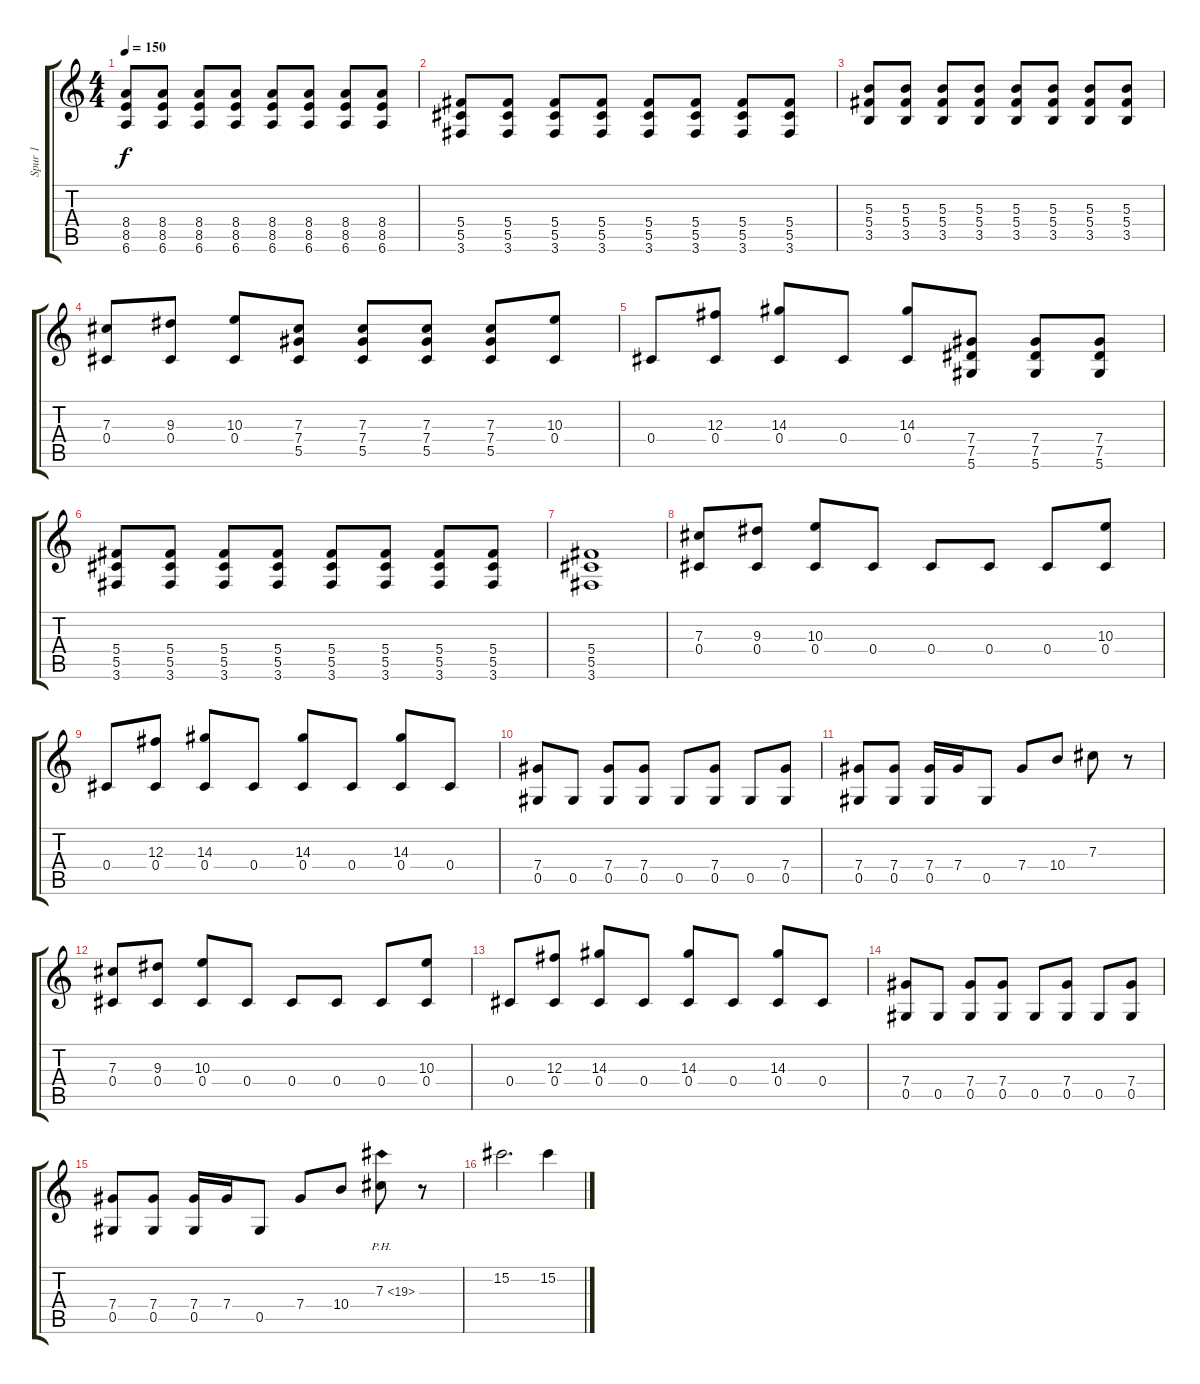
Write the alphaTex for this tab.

\track ("Spur 1" "Spur 1") {instrument distortionguitar}
\staff {score tabs}
\tuning (Eb4 Bb3 Gb3 Db3 Ab2 Eb2) {hide}
\ts (4 4)
\tempo 150
\clef g2
\ks c
(8.4 8.5 6.6).8{dy f} (8.4 8.5 6.6).8 (8.4 8.5 6.6).8 (8.4 8.5 6.6).8 (8.4 8.5 6.6).8 (8.4 8.5 6.6).8 (8.4 8.5 6.6).8 (8.4 8.5 6.6).8 |
(5.4 5.5 3.6).8 (5.4 5.5 3.6).8 (5.4 5.5 3.6).8 (5.4 5.5 3.6).8 (5.4 5.5 3.6).8 (5.4 5.5 3.6).8 (5.4 5.5 3.6).8 (5.4 5.5 3.6).8 |
(5.3 5.4 3.5).8 (5.3 5.4 3.5).8 (5.3 5.4 3.5).8 (5.3 5.4 3.5).8 (5.3 5.4 3.5).8 (5.3 5.4 3.5).8 (5.3 5.4 3.5).8 (5.3 5.4 3.5).8 |
(7.3 0.4).8 (9.3 0.4).8 (10.3 0.4).8 (7.3 7.4 5.5).8 (7.3 7.4 5.5).8 (7.3 7.4 5.5).8 (7.3 7.4 5.5).8 (10.3 0.4).8 |
0.4.8 (12.3 0.4).8 (14.3 0.4).8 0.4.8 (14.3 0.4).8 (7.4 7.5 5.6).8 (7.4 7.5 5.6).8 (7.4 7.5 5.6).8 |
(5.4 5.5 3.6).8 (5.4 5.5 3.6).8 (5.4 5.5 3.6).8 (5.4 5.5 3.6).8 (5.4 5.5 3.6).8 (5.4 5.5 3.6).8 (5.4 5.5 3.6).8 (5.4 5.5 3.6).8 |
(5.4 5.5 3.6).1 |
(7.3 0.4).8{volume 11} (9.3 0.4).8 (10.3 0.4).8 0.4.8 0.4.8 0.4.8 0.4.8 (10.3 0.4).8 |
0.4.8 (12.3 0.4).8 (14.3 0.4).8 0.4.8 (14.3 0.4).8 0.4.8 (14.3 0.4).8 0.4.8 |
(7.4 0.5).8 0.5.8 (7.4 0.5).8 (7.4 0.5).8 0.5.8 (7.4 0.5).8 0.5.8 (7.4 0.5).8 |
(7.4 0.5).8 (7.4 0.5).8 (7.4 0.5).16 7.4.16 0.5.8 7.4.8 10.4.8 7.3.8 r.8 |
(7.3 0.4).8 (9.3 0.4).8 (10.3 0.4).8 0.4.8 0.4.8 0.4.8 0.4.8 (10.3 0.4).8 |
0.4.8 (12.3 0.4).8 (14.3 0.4).8 0.4.8 (14.3 0.4).8 0.4.8 (14.3 0.4).8 0.4.8 |
(7.4 0.5).8 0.5.8 (7.4 0.5).8 (7.4 0.5).8 0.5.8 (7.4 0.5).8 0.5.8 (7.4 0.5).8 |
(7.4 0.5).8 (7.4 0.5).8 (7.4 0.5).16 7.4.16 0.5.8 7.4.8 10.4.8 7.3{ph 12}.8 r.8 |
15.2.2{d volume 13} 15.2.4
